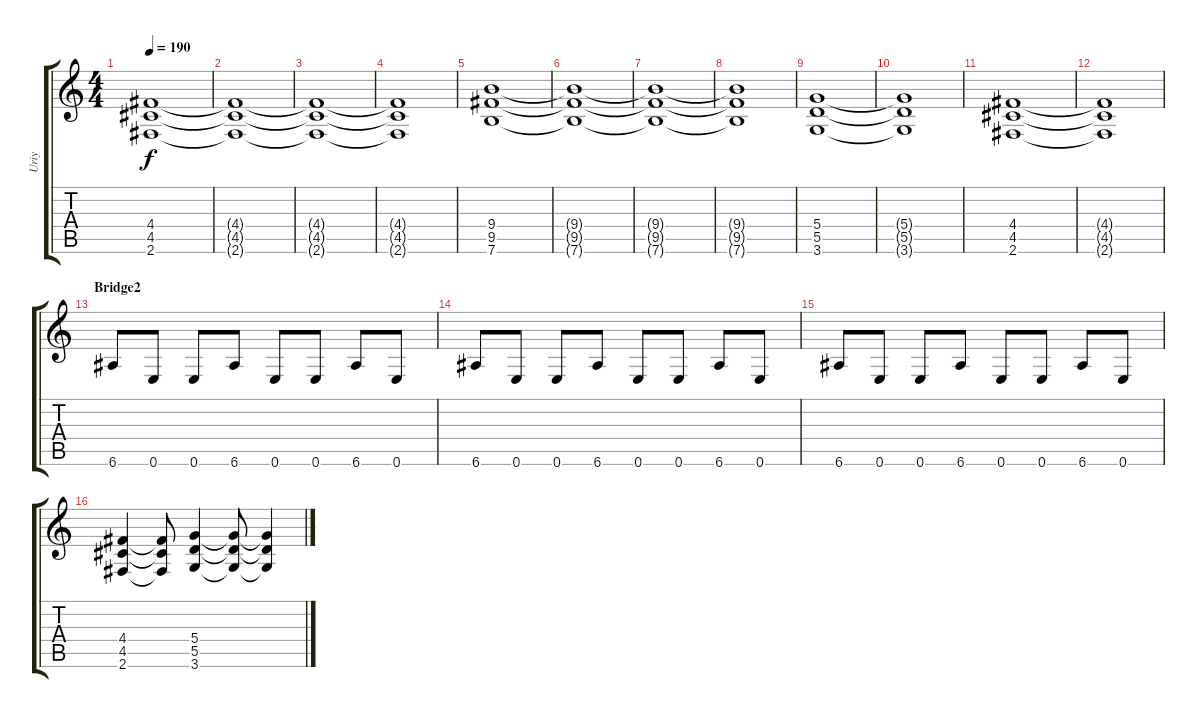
\track ("Uriy" "Uriy") {instrument distortionguitar}
\staff {score tabs}
\tuning (E4 B3 G3 D3 A2 E2) {hide}
\ts (4 4)
\tempo 190
\clef g2
\ks c
(4.4 4.5 2.6).1{dy f} |
(4.4{t} 4.5{t} 2.6{t}).1 |
(4.4{t} 4.5{t} 2.6{t}).1 |
(4.4{t} 4.5{t} 2.6{t}).1 |
(9.4 9.5 7.6).1 |
(9.4{t} 9.5{t} 7.6{t}).1 |
(9.4{t} 9.5{t} 7.6{t}).1 |
(9.4{t} 9.5{t} 7.6{t}).1 |
(5.4 5.5 3.6).1 |
(5.4{t} 5.5{t} 3.6{t}).1 |
(4.4 4.5 2.6).1 |
(4.4{t} 4.5{t} 2.6{t}).1 |
\section ("" "Bridge2")
6.6.8 0.6.8 0.6.8 6.6.8 0.6.8 0.6.8 6.6.8 0.6.8 |
6.6.8 0.6.8 0.6.8 6.6.8 0.6.8 0.6.8 6.6.8 0.6.8 |
6.6.8 0.6.8 0.6.8 6.6.8 0.6.8 0.6.8 6.6.8 0.6.8 |
(4.4 4.5 2.6).4 (4.4{t} 4.5{t} 2.6{t}).8 (5.4 5.5 3.6).4 (5.4{t} 5.5{t} 3.6{t}).8 (5.4{t} 5.5{t} 3.6{t}).4
